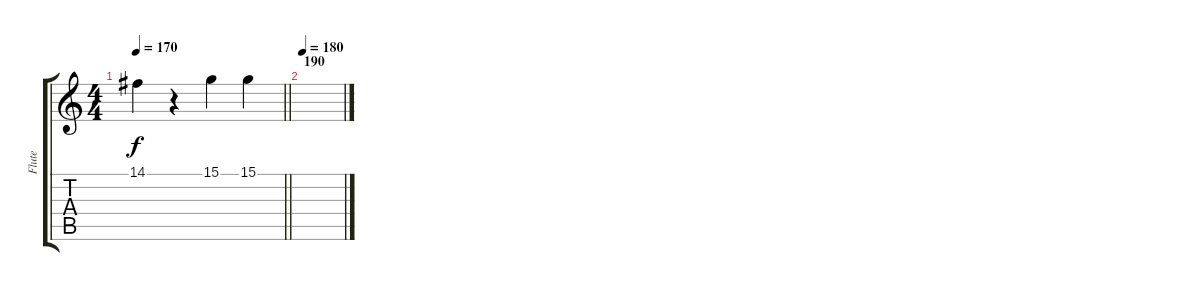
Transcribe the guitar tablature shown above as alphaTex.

\track ("Flute" "Flute") {instrument piccolo}
\staff {score tabs}
\tuning (E4 B3 G3 D3 A2 E2) {hide}
\ts (4 4)
\tempo 170
\clef g2
\barLineRight lightlight
\ks c
14.1.4{dy f} r.4 15.1.4 15.1.4 |
\section ("" "190")
\tempo 180
